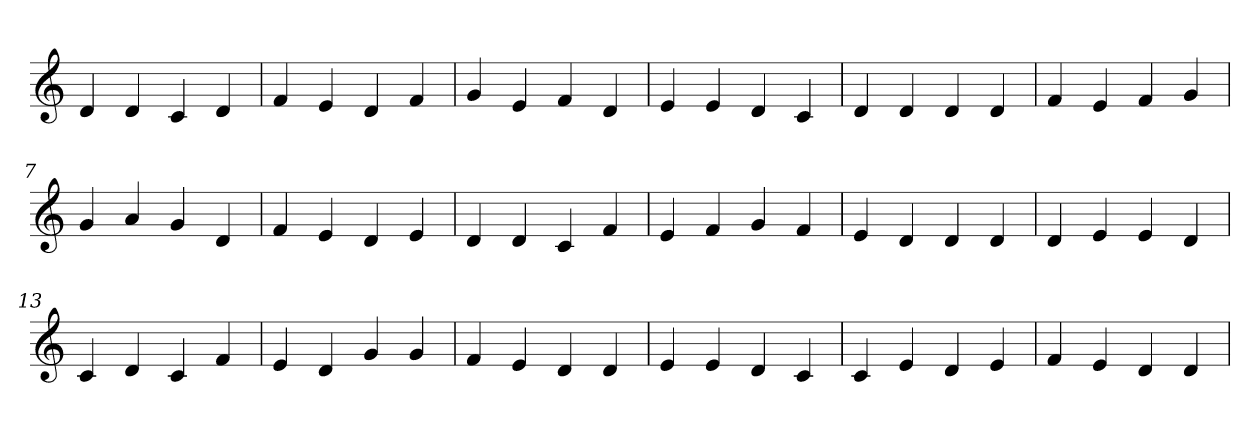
**kern
*part1
*staff1
*clefG2
=1
4d
4d
4c
4d
=2
4f
4e
4d
4f
=3
4g
4e
4f
4d
=4
4e
4e
4d
4c
=5
4d
4d
4d
4d
=6
4f
4e
4f
4g
=7
4g
4a
4g
4d
=8
4f
4e
4d
4e
=9
4d
4d
4c
4f
=10
4e
4f
4g
4f
=11
4e
4d
4d
4d
=12
4d
4e
4e
4d
=13
4c
4d
4c
4f
=14
4e
4d
4g
4g
=15
4f
4e
4d
4d
=16
4e
4e
4d
4c
=17
4c
4e
4d
4e
=18
4f
4e
4d
4d
=
*-
